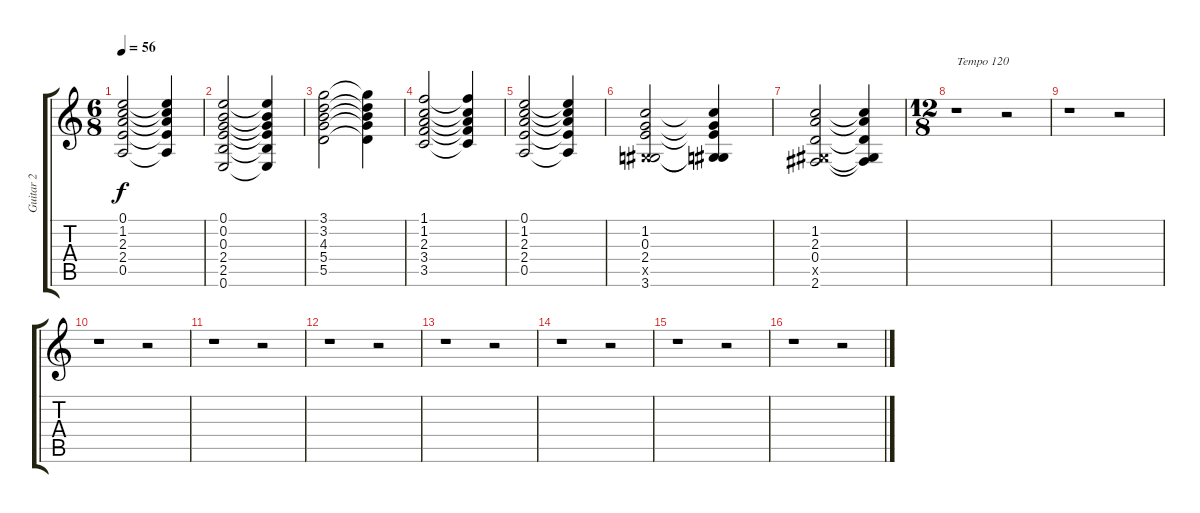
\track ("Guitar 2" "Guitar 2") {instrument acousticguitarsteel}
\staff {score tabs}
\tuning (E4 B3 G3 D3 A2 E2) {hide}
\ts (6 8)
\tempo 56
\clef g2
\ks c
(0.1 1.2 2.3 2.4 0.5).2{dy f} (0.1{t} 1.2{t} 2.3{t} 2.4{t} 0.5{t}).4 |
(0.1 0.2 0.3 2.4 2.5 0.6).2 (0.1{t} 0.2{t} 0.3{t} 2.4{t} 2.5{t} 0.6{t}).4 |
(3.1 3.2 4.3 5.4 5.5).2 (3.1{t} 3.2{t} 4.3{t} 5.4{t} 5.5{t}).4 |
(1.1 1.2 2.3 3.4 3.5).2 (1.1{t} 1.2{t} 2.3{t} 3.4{t} 3.5{t}).4 |
(0.1 1.2 2.3 2.4 0.5).2 (0.1{t} 1.2{t} 2.3{t} 2.4{t} 0.5{t}).4 |
(1.2 0.3 2.4 -1.5{x} 3.6).2 (1.2{t} 0.3{t} 2.4{t} -1.5{t} 3.6{t}).4 |
(1.2 2.3 0.4 -1.5{x} 2.6).2 (1.2{t} 2.3{t} 0.4{t} -1.5{t} 2.6{t}).4 |
\ts (12 8)
r.1{txt "Tempo 120"} r.2 |
r.1 r.2 |
r.1 r.2 |
r.1 r.2 |
r.1 r.2 |
r.1 r.2 |
r.1 r.2 |
r.1 r.2 |
r.1 r.2
